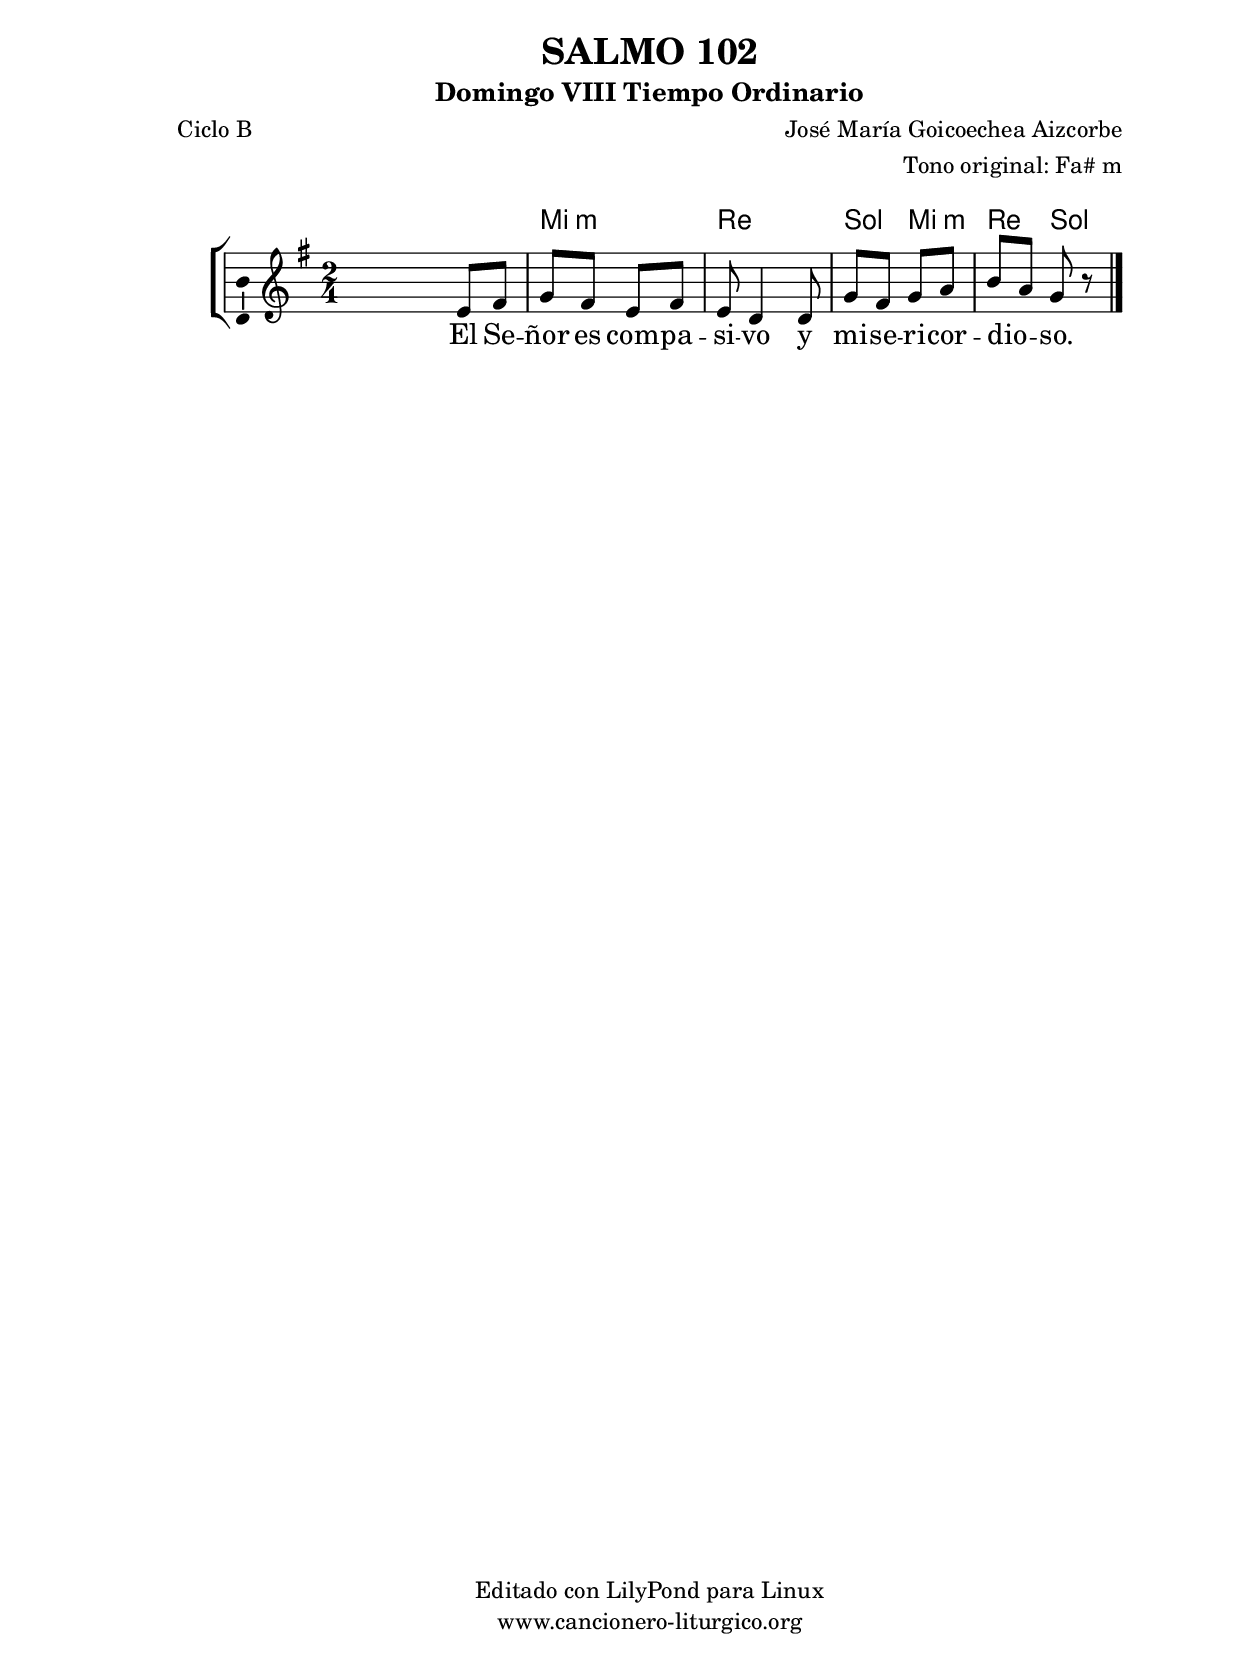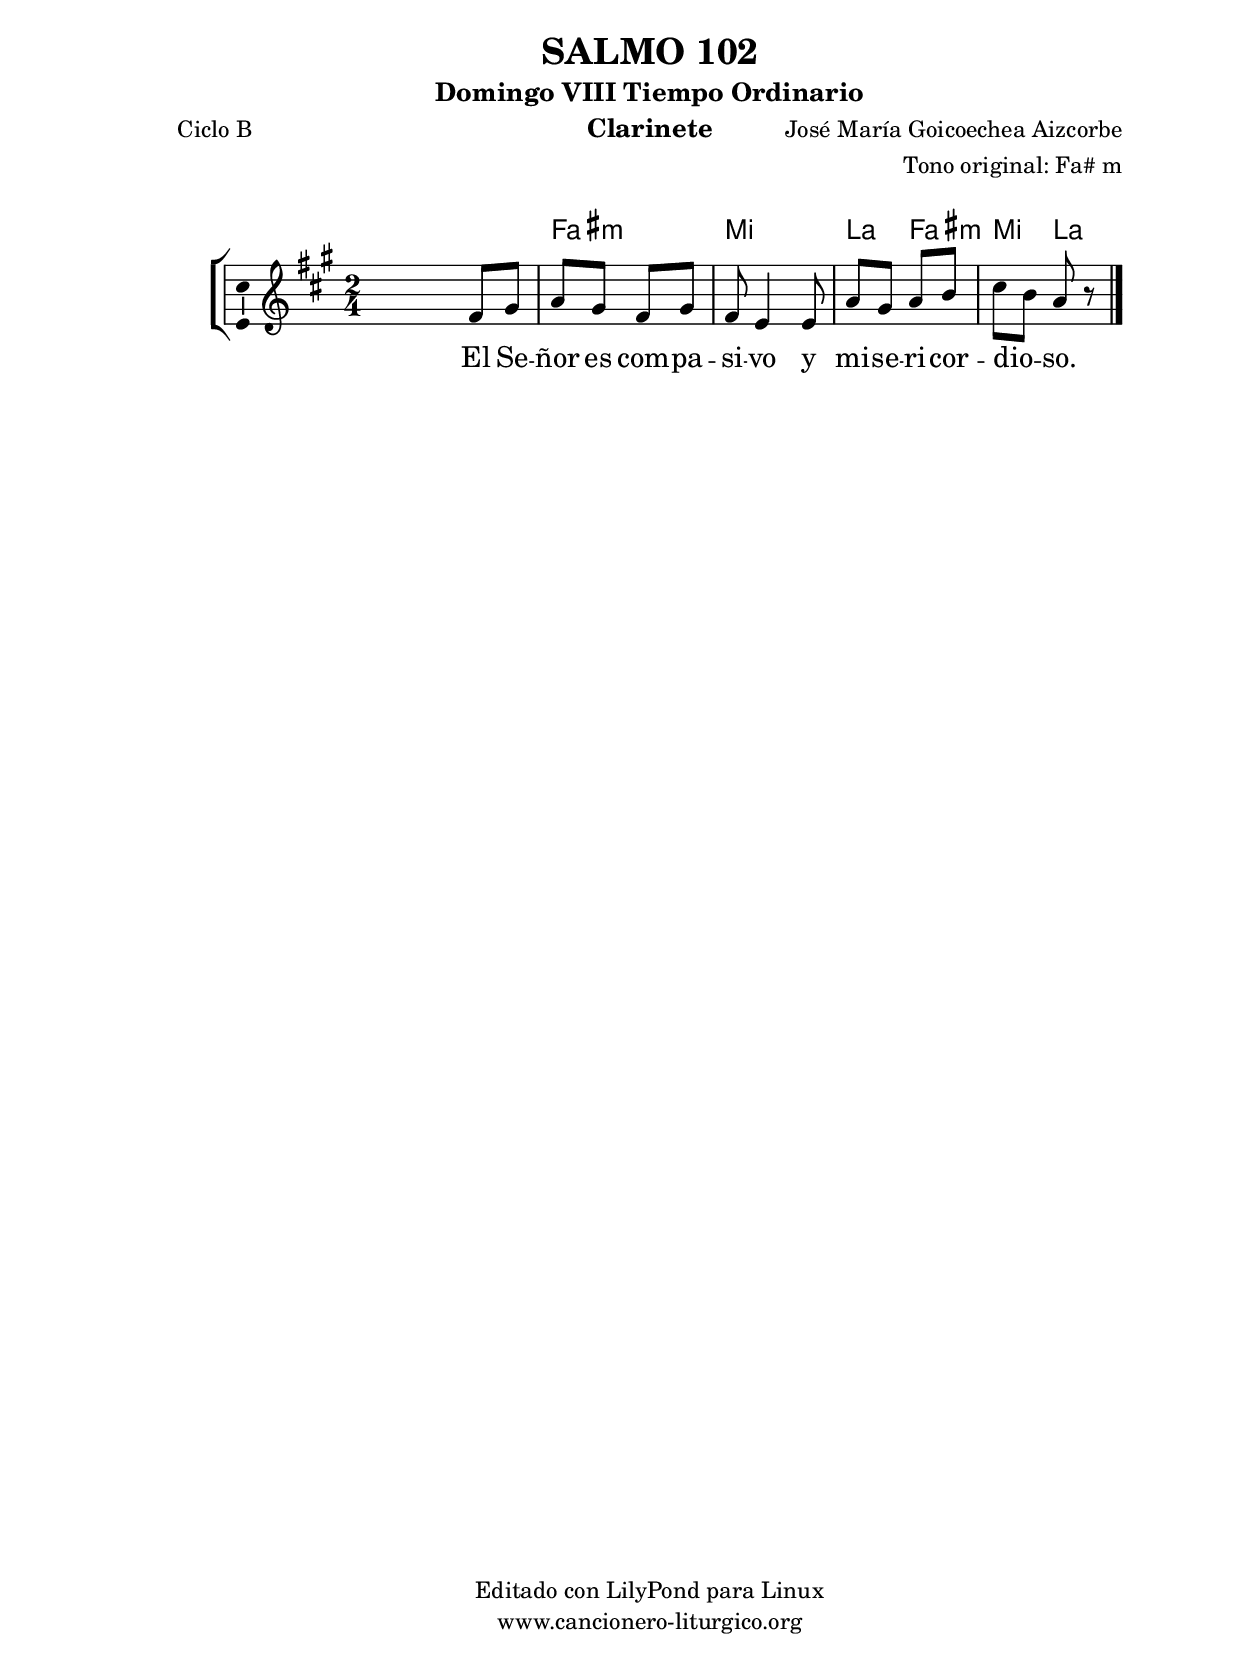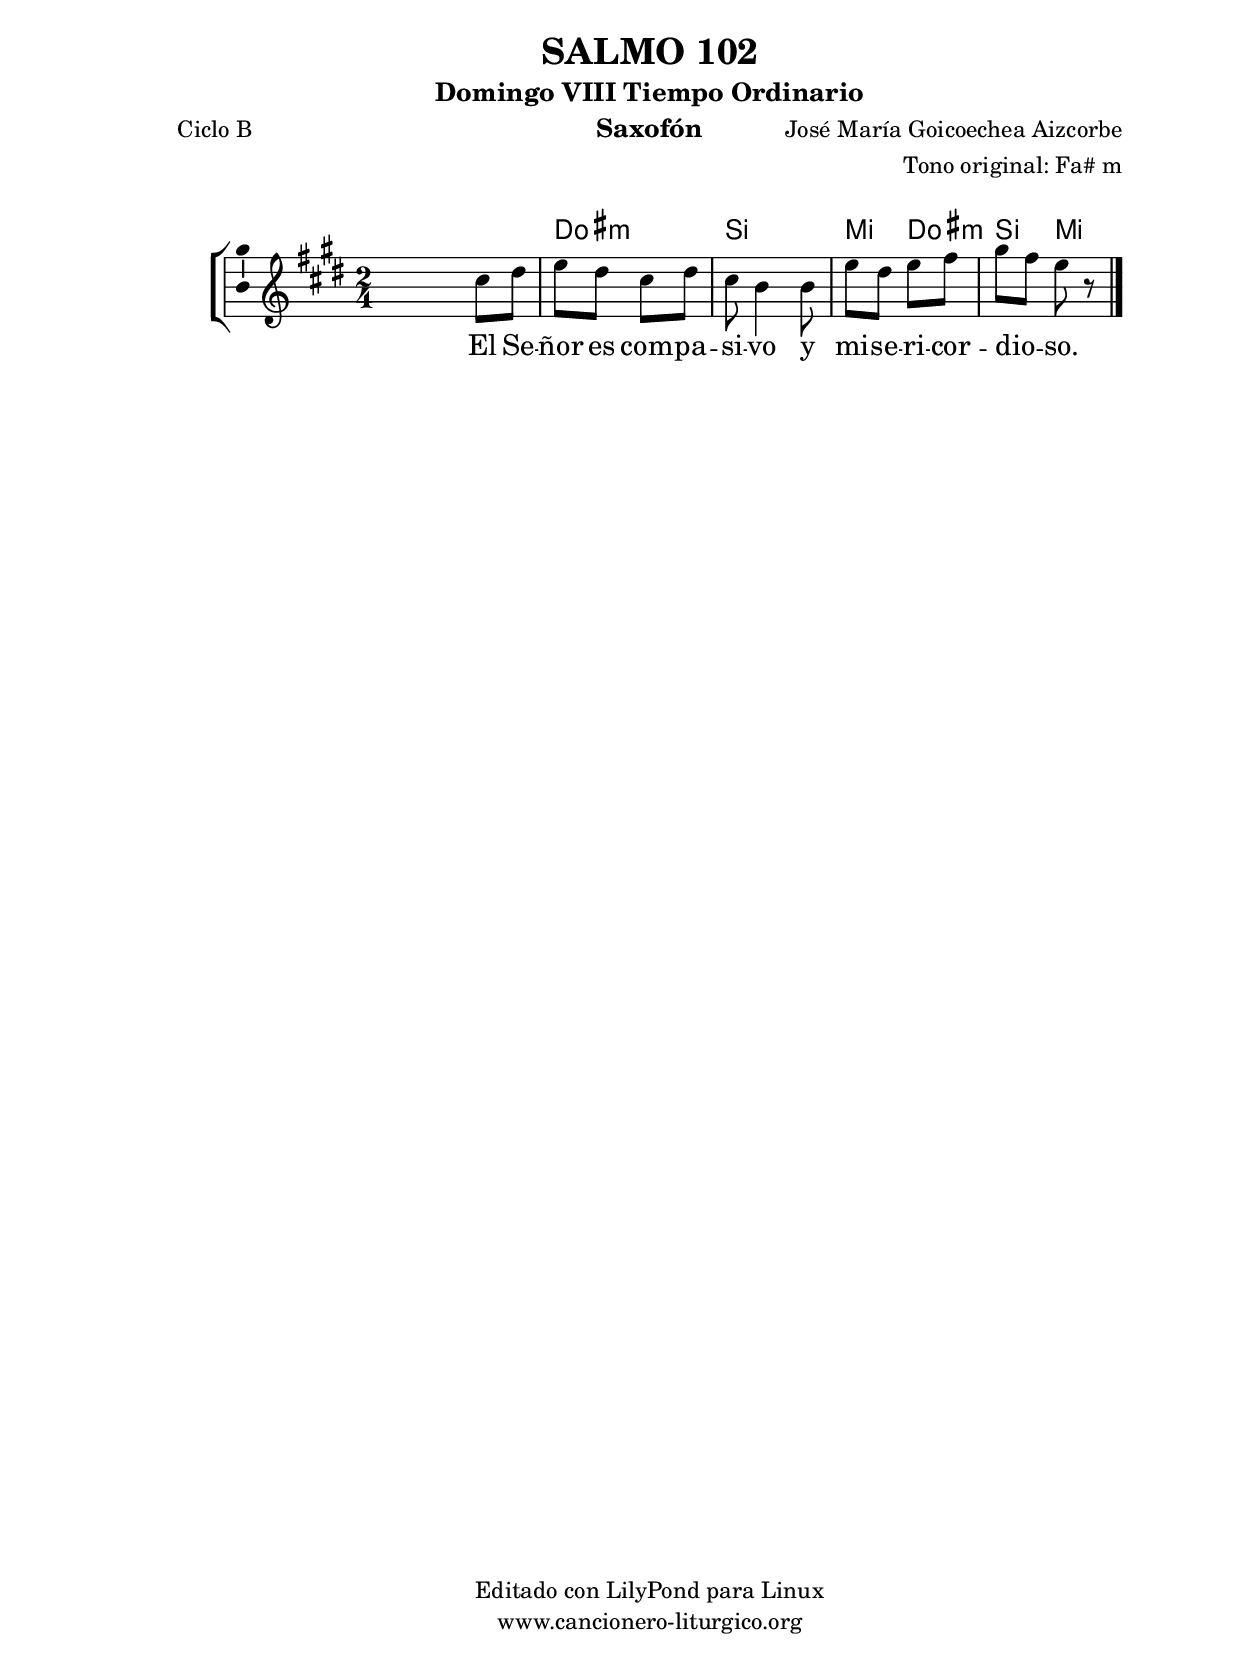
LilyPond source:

%
%para convertir .midi en .wav:
%timidity filename.midi -Ow -o finename.wav
%
%
%Para convertir de .wav a .mp3:
%lame -h -m j filename.wav
%
%
%para escuchar el midi:
%timidity nombrefichero.midi
%


%versión de lilypond para la que se ha escrito esta partitura:
\version "2.16.0"

	%Tamaño papel
	#(set-default-paper-size "a4")
	%Tamaño partitura
	#(set-global-staff-size 20)
	%No responde al pulsar sobre una nota
	#(ly:set-option 'point-and-click #f)

%parámetros del encabezamiento:
\header {
	title = "SALMO 102"
	subtitle = "Domingo VIII Tiempo Ordinario"
	composer = "José María Goicoechea Aizcorbe"
	poet = "Ciclo B"
	meter = ""
	arranger = "Tono original: Fa# m"
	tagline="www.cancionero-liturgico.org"
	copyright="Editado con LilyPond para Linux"
	}

%parámetros asociados al papel:
\paper  {
	oddHeaderMarkup = \markup {\fill-line { \on-the-fly #not-first-page \fromproperty #'header:title \on-the-fly #not-first-page \fromproperty #'header:composer }}
	evenHeaderMarkup = \markup {\fill-line { \fromproperty #'header:composer \fromproperty #'header:title }}
	#(set-paper-size "a4")
	print-page-number = ##f
	first-page-number = 1
	print-first-page-number = ##f
%	head-separation = 3.0 \cm
	top-margin = 2.0 \cm
	bottom-margin = 0.5\cm
%%%	bottom-margin = -1.0\cm
	left-margin = 3.0 \cm
	line-width = 16.0 \cm 
	indent = 8\mm
	interscoreline = 2.\mm
	between-system-space = 15\mm
%	para que las partituras no llenen la hoja:
	ragged-bottom = ##t
%	idem para la última hoja:
	ragged-last-bottom = ##f
%	para que las partituras llenen el ancho del papel:
	ragged-last = ##f
	after-title-space = 2.5 \cm
%page-count=1
%system-count=8

	%Flexible Vertical Spacing
%	markup-markup-spacing =
%	#'((basic-distance . 15) (minimum-distance . 15) (padding . 3))
	markup-system-spacing =
	#'((basic-distance . 15) (minimum-distance . 15) (padding . 3))
	system-system-spacing =
	#'((basic-distance . 15) (minimum-distance . 15) (padding . 3))
	score-system-spacing =
	#'((basic-distance . 15) (minimum-distance . 15) (padding . 5))
%	top-system-spacing = % header
%	#'((basic-distance . 8) (minimum-distance . 0) (padding . 3))
%	top-markup-spacing =
%	#'((basic-distance . 20) (minimum-distance . 20) (padding . 3))
	last-bottom-spacing = % footer
	#'((basic-distance . 5) (minimum-distance . 5) (padding . 3))
%	score-markup-spacing =
%	#'((basic-distance . 16) (minimum-distance . 13) (padding . 3))

	}


%parámetros que afectan a toda la partitura:
global =  {
	%clave de sol (G):
	\clef G
	%armadura:
	\transpose fis e
	\key fis \minor
	\tempo 4=80
	\set Score.tempoHideNote = ##t
	}


acordes = {
	\italianChords
	\chordmode {
	\transpose fis e
{
s2
fis2:m e a4 fis:m e a
	}
	}
}


melodia = 
	\transpose fis e
{
	\relative c'{
	\time 2/4

s4 fis8 gis
a8 gis fis gis
fis8 e4 e8
a8 gis a b
cis8 b a r8

	\bar "|."
	}
	}


texto = \lyricmode {
El Se -- ñor es com -- pa -- si -- vo y mi -- se -- ri -- cor -- dio -- _ so.
	}


acordesStaff = \context ChordNames = acordesStaff <<
	\set chordChanges = ##t
	\acordes
	>>


vozStaff = \context Voice = vozStaff
\with {\consists "Ambitus_engraver"}
<<
%	\set Staff.instrumentName = ""
%	\set Staff.shortInstrumentName = ""
%	\set Staff.midiInstrument = #"clarinet"
%	\set Staff.midiInstrument = #"cello"
%	\set Staff.midiInstrument = #"flute"
	\set Staff.midiInstrument = #"electric guitar (jazz)"
%	\set Staff.midiInstrument = #"english horn"
%	\set Staff.midiInstrument = #"violin"
%	\set Staff.midiInstrument = #"glockenspiel"
	\set Staff.midiMinimumVolume = #0.7
	\set Staff.midiMaximumVolume = #0.9
	\global
	\melodia
	>>


textoStaff = \context Lyrics = textoStaff <<
	\lyricsto vozStaff \texto
	>>

\book {
	\score {
		\context ChoirStaff {
			\override StaffGroup.SystemStartBracket #'collapse-height = #1
			\override Score.SystemStartBar #'collapse-height = #1
			<<
			\acordesStaff
			\vozStaff
			\textoStaff
			>>
			}
		\layout {
	    		\context {
				\Lyrics
				\override LyricText #'font-size = #2
				}
	   		 \context {
				\Score
				%fontSize = #3
				\override StaffSymbol #'staff-space = #(magstep +3)
				%\override Beam #'thickness = #0.55
				%\override SpacingSpanner #'spacing-increment = #1.0
				%\override Slur #'height-limit = #1.5
				}
			}
		}
	\score {
		\unfoldRepeats
		\context ChoirStaff {
			<<
			\acordesStaff
			\vozStaff
			>>
			}
		\midi {
	  		\context {
	  			\Score
				tempoWholesPerMinute = #(ly:make-moment 70 4)
				}
			}
		}
	}

%Partitura para clarinete
#(define output-suffix "C")
\book {
	\header{
		instrument = "Clarinete"
		}
	\score {
		\context ChoirStaff {
			\override StaffGroup.SystemStartBracket #'collapse-height = #1
			\override Score.SystemStartBar #'collapse-height = #1
\transpose c d
			<<
			\acordesStaff
			\vozStaff
			\textoStaff
			>>
			}
		\layout {
	    		\context {
				\Lyrics
				\override LyricText #'font-size = #2
				}
	   		 \context {
				\Score
				%fontSize = #3
				\override StaffSymbol #'staff-space = #(magstep +3)
				%\override Beam #'thickness = #0.55
				%\override SpacingSpanner #'spacing-increment = #1.0
				%\override Slur #'height-limit = #1.5
				}
			}
		}
	}

%Partitura para saxofón
#(define output-suffix "S")
\book {
	\header{
		instrument = "Saxofón"
		}
	\score {
		\context ChoirStaff {
			\override StaffGroup.SystemStartBracket #'collapse-height = #1
			\override Score.SystemStartBar #'collapse-height = #1
\transpose c a
			<<
			\acordesStaff
			\vozStaff
			\textoStaff
			>>
			}
		\layout {
	    		\context {
				\Lyrics
				\override LyricText #'font-size = #2
				}
	   		 \context {
				\Score
				%fontSize = #3
				\override StaffSymbol #'staff-space = #(magstep +3)
				%\override Beam #'thickness = #0.55
				%\override SpacingSpanner #'spacing-increment = #1.0
				%\override Slur #'height-limit = #1.5
				}
			}
		}
	}

